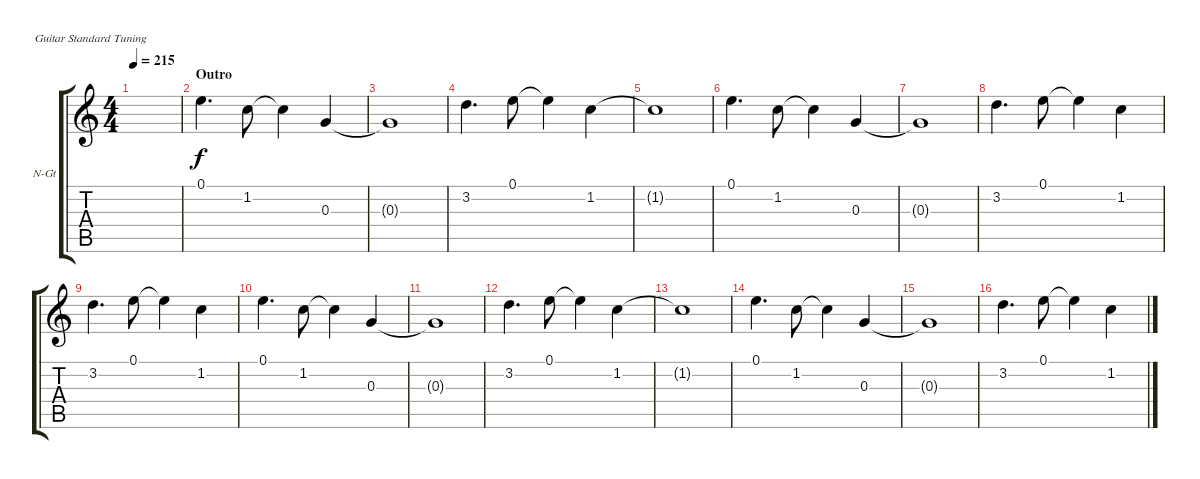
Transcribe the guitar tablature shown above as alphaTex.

\bracketExtendMode groupsimilarinstruments
\firstSystemTrackNameOrientation horizontal
\otherSystemsTrackNameOrientation horizontal
\track ("Nylon Guitar" "N-Gt") {instrument acousticguitarnylon}
\staff {score tabs}
\tuning (E4 B3 G3 D3 A2 E2)
\ts (4 4)
\tempo 215
\clef g2
\scale
0.333333
\ks c
|
\section ("" "Outro")
\scale
0.333333 0.1.4{d} 1.2.8 1.2{t}.4 0.3.4 |
\scale
0.333333 0.3{t}.1 |
\scale
0.333333 3.2.4{d} 0.1.8 0.1{t}.4 1.2.4 |
\scale
0.333333 1.2{t}.1 |
\scale
0.333333 0.1.4{d} 1.2.8 1.2{t}.4 0.3.4 |
\scale
0.333333 0.3{t}.1 |
\scale
0.333333 3.2.4{d} 0.1.8 0.1{t}.4 1.2.4 |
\scale
0.333333 3.2.4{d} 0.1.8 0.1{t}.4 1.2.4 |
\scale
0.333333 0.1.4{d} 1.2.8 1.2{t}.4 0.3.4 |
\scale
0.333333 0.3{t}.1 |
\scale
0.333333 3.2.4{d} 0.1.8 0.1{t}.4 1.2.4 |
\scale
0.333333 1.2{t}.1 |
\scale
0.333333 0.1.4{d} 1.2.8 1.2{t}.4 0.3.4 |
\scale
0.333333 0.3{t}.1 |
\scale
0.333333 3.2.4{d} 0.1.8 0.1{t}.4 1.2.4
